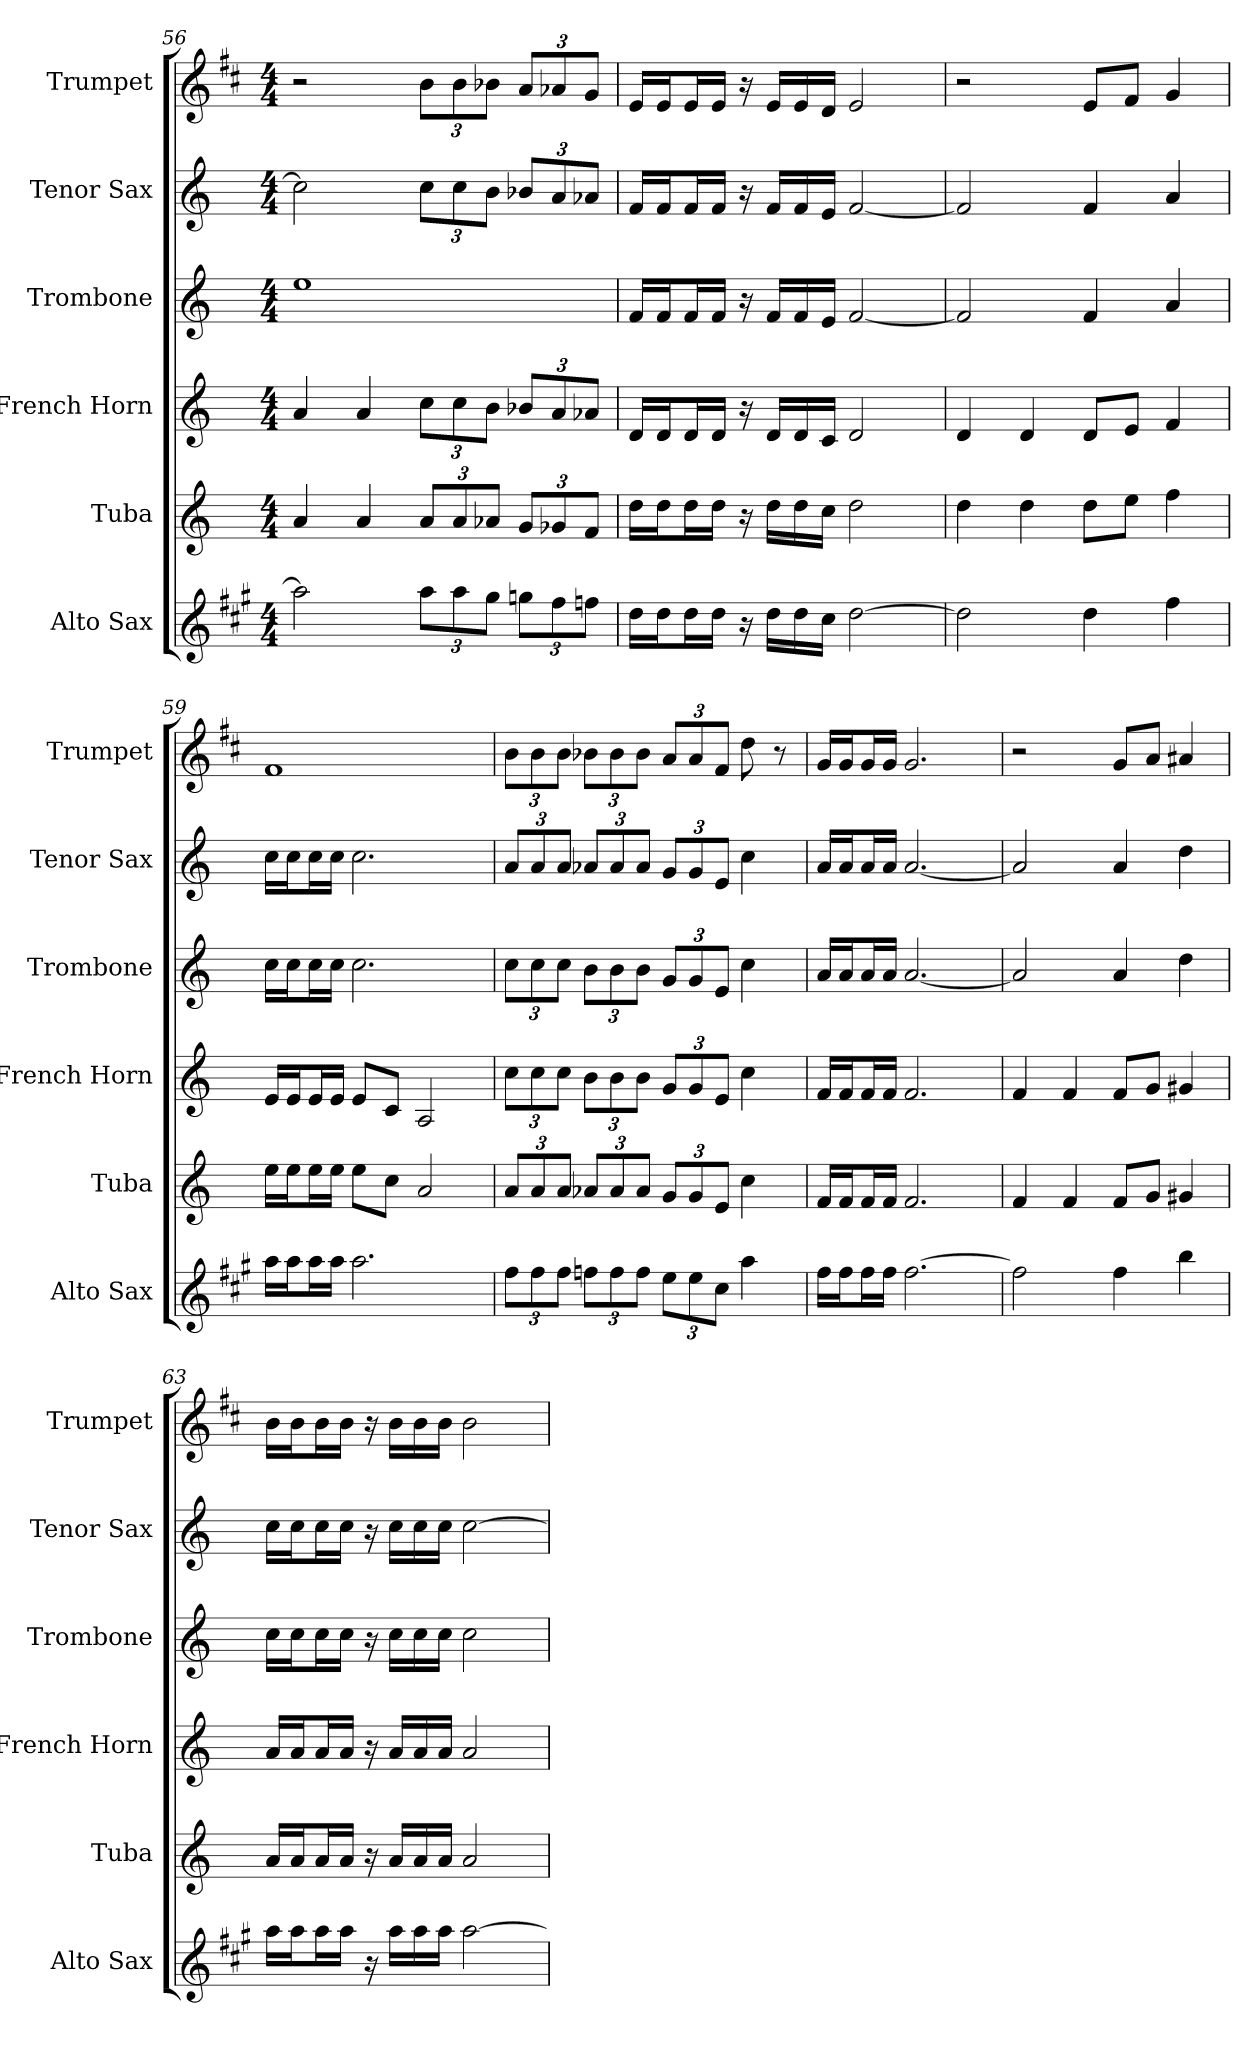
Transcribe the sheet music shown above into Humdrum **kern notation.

**kern	**kern	**kern	**kern	**kern	**kern
*part6	*part5	*part4	*part3	*part2	*part1
*staff6	*staff5	*staff4	*staff3	*staff2	*staff1
*I"Alto Sax	*I"Tuba	*I"French Horn	*I"Trombone	*I"Tenor Sax	*I"Trumpet
*I'Alto Sax	*I'Tuba	*I'French Horn	*I'Trombone	*I'Tenor Sax	*I'Trumpet
*clefG2	*clefG2	*clefG2	*clefG2	*clefG2	*clefG2
*ITrd5c9	*ITrd15c26	*ITrd8c14	*ITrd8c14	*ITrd8c14	*ITrd1c2
*k[]	*k[]	*k[]	*k[]	*k[]	*k[]
*M4/4	*M4/4	*M4/4	*M4/4	*M4/4	*M4/4
=56	=56	=56	=56	=56	=56
2cc]	4AA	4A	1e	2c]	2r
.	4AA	4A	.	.	.
12ccL	12AAL	12cL	.	12cL	12aL
12cc	12AA	12c	.	12c	12a
12bJ	12AA-XJ	12BJ	.	12BJ	12a-XJ
12b-XL	12GGL	12B-XL	.	12B-XL	12gL
12a	12GG-X	12A	.	12A	12g-X
12a-XJ	12FFJ	12A-XJ	.	12A-XJ	12fJ
=57	=57	=57	=57	=57	=57
16fLL	16DLL	16DLL	16FLL	16FLL	16dLL
16fJ	16DJ	16DJ	16FJ	16FJ	16dJ
16fL	16DL	16DL	16FL	16FL	16dL
16fJJ	16DJJ	16DJJ	16FJJ	16FJJ	16dJJ
16r	16r	16r	16r	16r	16r
16fLL	16DLL	16DLL	16FLL	16FLL	16dLL
16f	16D	16D	16F	16F	16d
16eJJ	16CJJ	16CJJ	16EJJ	16EJJ	16cJJ
[2f	2D	2D	[2F	[2F	2d
=58	=58	=58	=58	=58	=58
2f]	4D	4D	2F]	2F]	2r
.	4D	4D	.	.	.
4f	8DL	8DL	4F	4F	8dL
.	8EJ	8EJ	.	.	8eJ
4a	4F	4F	4A	4A	4f
=59	=59	=59	=59	=59	=59
16ccLL	16ELL	16ELL	16cLL	16cLL	1e
16ccJ	16EJ	16EJ	16cJ	16cJ	.
16ccL	16EL	16EL	16cL	16cL	.
16ccJJ	16EJJ	16EJJ	16cJJ	16cJJ	.
2.cc	8EL	8EL	2.c	2.c	.
.	8CJ	8CJ	.	.	.
.	2AA	2AA	.	.	.
=60	=60	=60	=60	=60	=60
12aL	12AAL	12cL	12cL	12AL	12aL
12a	12AA	12c	12c	12A	12a
12aJ	12AAJ	12cJ	12cJ	12AJ	12aJ
12a-XL	12AA-XL	12BL	12BL	12A-XL	12a-XL
12a-	12AA-	12B	12B	12A-	12a-
12a-J	12AA-J	12BJ	12BJ	12A-J	12a-J
12gL	12GGL	12GL	12GL	12GL	12gL
12g	12GG	12G	12G	12G	12g
12eJ	12EEJ	12EJ	12EJ	12EJ	12eJ
4cc	4C	4c	4c	4c	8cc
.	.	.	.	.	8r
=61	=61	=61	=61	=61	=61
16aLL	16FFLL	16FLL	16ALL	16ALL	16fLL
16aJ	16FFJ	16FJ	16AJ	16AJ	16fJ
16aL	16FFL	16FL	16AL	16AL	16fL
16aJJ	16FFJJ	16FJJ	16AJJ	16AJJ	16fJJ
[2.a	2.FF	2.F	[2.A	[2.A	2.f
=62	=62	=62	=62	=62	=62
2a]	4FF	4F	2A]	2A]	2r
.	4FF	4F	.	.	.
4a	8FFL	8FL	4A	4A	8fL
.	8GGJ	8GJ	.	.	8gJ
4dd	4GG#X	4G#X	4d	4d	4g#X
=63	=63	=63	=63	=63	=63
16ccLL	16AALL	16ALL	16cLL	16cLL	16aLL
16ccJ	16AAJ	16AJ	16cJ	16cJ	16aJ
16ccL	16AAL	16AL	16cL	16cL	16aL
16ccJJ	16AAJJ	16AJJ	16cJJ	16cJJ	16aJJ
16r	16r	16r	16r	16r	16r
16ccLL	16AALL	16ALL	16cLL	16cLL	16aLL
16cc	16AA	16A	16c	16c	16a
16ccJJ	16AAJJ	16AJJ	16cJJ	16cJJ	16aJJ
[2cc	2AA	2A	2c	[2c	2a
=	=	=	=	=	=
*-	*-	*-	*-	*-	*-
